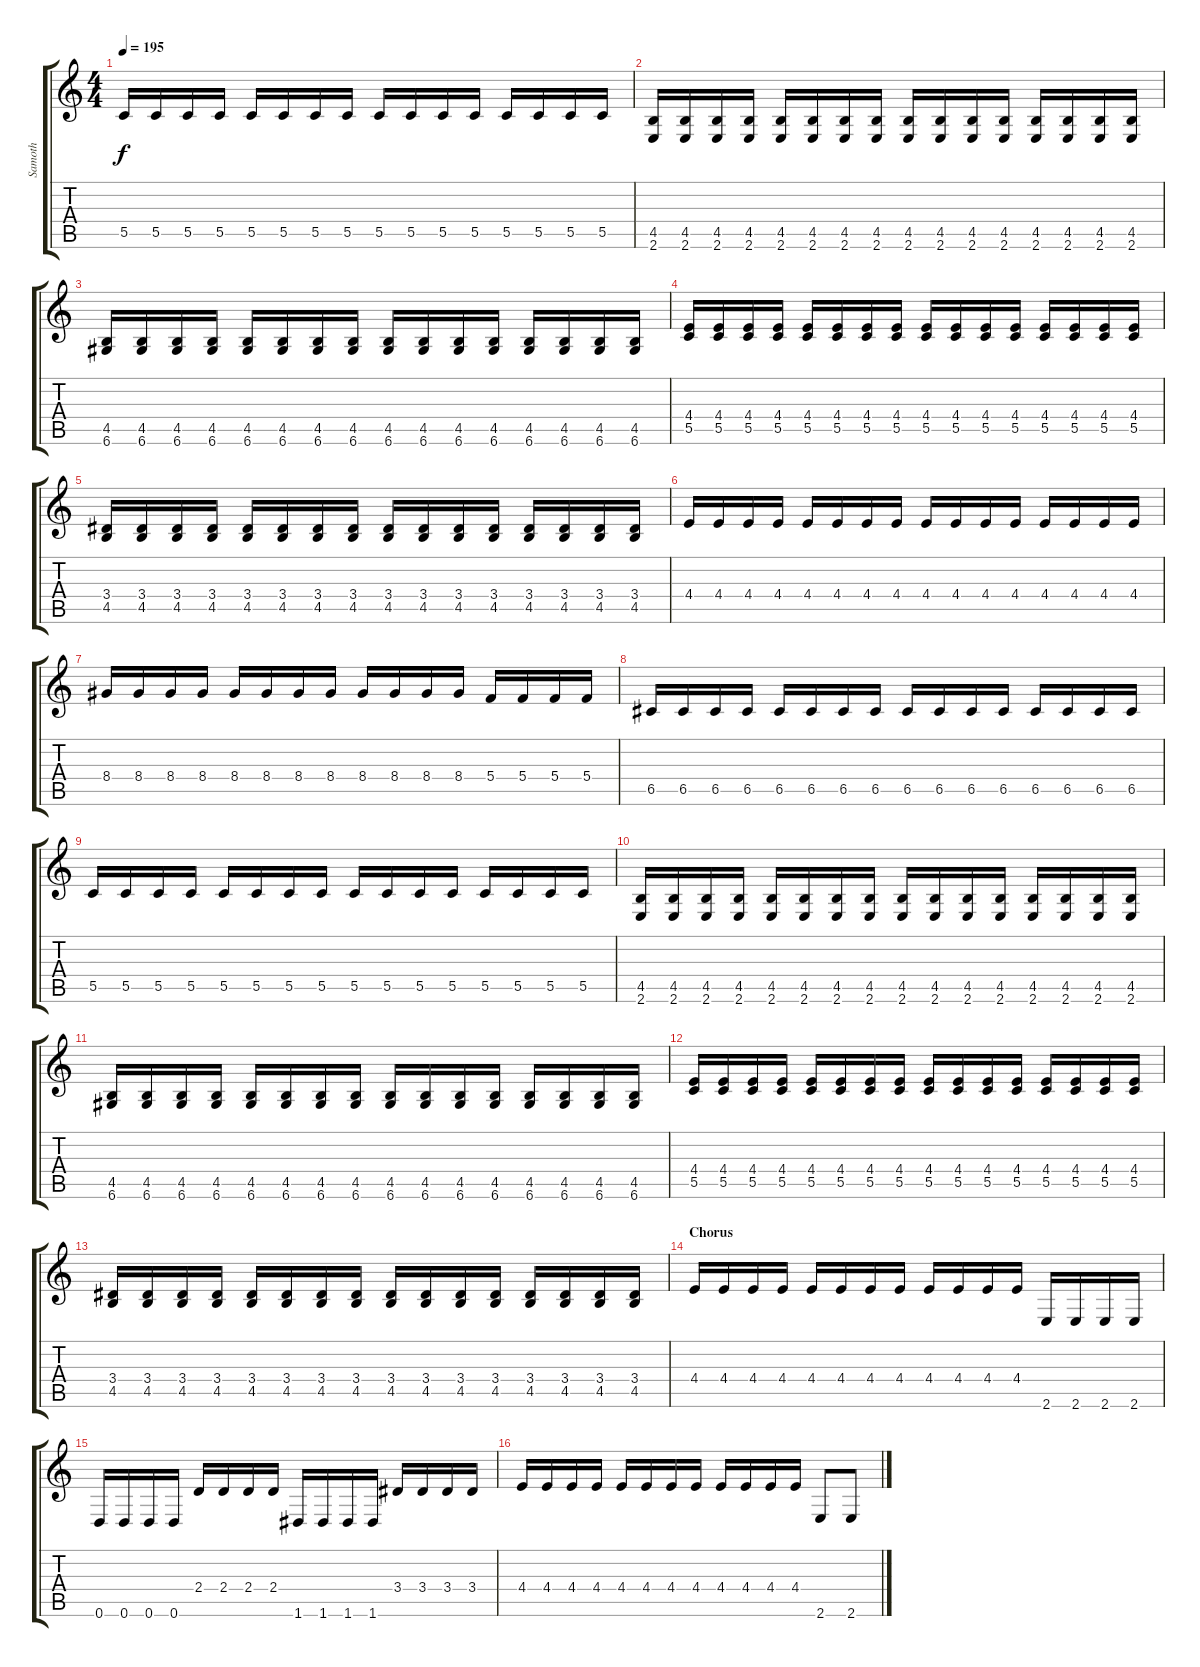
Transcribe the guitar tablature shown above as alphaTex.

\track ("Samoth" "Samoth") {instrument distortionguitar}
\staff {score tabs}
\tuning (D4 A3 F3 C3 G2 D2) {hide}
\ts (4 4)
\tempo 195
\clef g2
\ks c
5.5.16{dy f} 5.5.16 5.5.16 5.5.16 5.5.16 5.5.16 5.5.16 5.5.16 5.5.16 5.5.16 5.5.16 5.5.16 5.5.16 5.5.16 5.5.16 5.5.16 |
(4.5 2.6).16 (4.5 2.6).16 (4.5 2.6).16 (4.5 2.6).16 (4.5 2.6).16 (4.5 2.6).16 (4.5 2.6).16 (4.5 2.6).16 (4.5 2.6).16 (4.5 2.6).16 (4.5 2.6).16 (4.5 2.6).16 (4.5 2.6).16 (4.5 2.6).16 (4.5 2.6).16 (4.5 2.6).16 |
(4.5 6.6).16 (4.5 6.6).16 (4.5 6.6).16 (4.5 6.6).16 (4.5 6.6).16 (4.5 6.6).16 (4.5 6.6).16 (4.5 6.6).16 (4.5 6.6).16 (4.5 6.6).16 (4.5 6.6).16 (4.5 6.6).16 (4.5 6.6).16 (4.5 6.6).16 (4.5 6.6).16 (4.5 6.6).16 |
(4.4 5.5).16 (4.4 5.5).16 (4.4 5.5).16 (4.4 5.5).16 (4.4 5.5).16 (4.4 5.5).16 (4.4 5.5).16 (4.4 5.5).16 (4.4 5.5).16 (4.4 5.5).16 (4.4 5.5).16 (4.4 5.5).16 (4.4 5.5).16 (4.4 5.5).16 (4.4 5.5).16 (4.4 5.5).16 |
(3.4 4.5).16 (3.4 4.5).16 (3.4 4.5).16 (3.4 4.5).16 (3.4 4.5).16 (3.4 4.5).16 (3.4 4.5).16 (3.4 4.5).16 (3.4 4.5).16 (3.4 4.5).16 (3.4 4.5).16 (3.4 4.5).16 (3.4 4.5).16 (3.4 4.5).16 (3.4 4.5).16 (3.4 4.5).16 |
4.4.16 4.4.16 4.4.16 4.4.16 4.4.16 4.4.16 4.4.16 4.4.16 4.4.16 4.4.16 4.4.16 4.4.16 4.4.16 4.4.16 4.4.16 4.4.16 |
8.4.16 8.4.16 8.4.16 8.4.16 8.4.16 8.4.16 8.4.16 8.4.16 8.4.16 8.4.16 8.4.16 8.4.16 5.4.16 5.4.16 5.4.16 5.4.16 |
6.5.16 6.5.16 6.5.16 6.5.16 6.5.16 6.5.16 6.5.16 6.5.16 6.5.16 6.5.16 6.5.16 6.5.16 6.5.16 6.5.16 6.5.16 6.5.16 |
5.5.16 5.5.16 5.5.16 5.5.16 5.5.16 5.5.16 5.5.16 5.5.16 5.5.16 5.5.16 5.5.16 5.5.16 5.5.16 5.5.16 5.5.16 5.5.16 |
(4.5 2.6).16 (4.5 2.6).16 (4.5 2.6).16 (4.5 2.6).16 (4.5 2.6).16 (4.5 2.6).16 (4.5 2.6).16 (4.5 2.6).16 (4.5 2.6).16 (4.5 2.6).16 (4.5 2.6).16 (4.5 2.6).16 (4.5 2.6).16 (4.5 2.6).16 (4.5 2.6).16 (4.5 2.6).16 |
(4.5 6.6).16 (4.5 6.6).16 (4.5 6.6).16 (4.5 6.6).16 (4.5 6.6).16 (4.5 6.6).16 (4.5 6.6).16 (4.5 6.6).16 (4.5 6.6).16 (4.5 6.6).16 (4.5 6.6).16 (4.5 6.6).16 (4.5 6.6).16 (4.5 6.6).16 (4.5 6.6).16 (4.5 6.6).16 |
(4.4 5.5).16 (4.4 5.5).16 (4.4 5.5).16 (4.4 5.5).16 (4.4 5.5).16 (4.4 5.5).16 (4.4 5.5).16 (4.4 5.5).16 (4.4 5.5).16 (4.4 5.5).16 (4.4 5.5).16 (4.4 5.5).16 (4.4 5.5).16 (4.4 5.5).16 (4.4 5.5).16 (4.4 5.5).16 |
(3.4 4.5).16 (3.4 4.5).16 (3.4 4.5).16 (3.4 4.5).16 (3.4 4.5).16 (3.4 4.5).16 (3.4 4.5).16 (3.4 4.5).16 (3.4 4.5).16 (3.4 4.5).16 (3.4 4.5).16 (3.4 4.5).16 (3.4 4.5).16 (3.4 4.5).16 (3.4 4.5).16 (3.4 4.5).16 |
\section ("" "Chorus")
4.4.16 4.4.16 4.4.16 4.4.16 4.4.16 4.4.16 4.4.16 4.4.16 4.4.16 4.4.16 4.4.16 4.4.16 2.6.16 2.6.16 2.6.16 2.6.16 |
0.6.16 0.6.16 0.6.16 0.6.16 2.4.16 2.4.16 2.4.16 2.4.16 1.6.16 1.6.16 1.6.16 1.6.16 3.4.16 3.4.16 3.4.16 3.4.16 |
4.4.16 4.4.16 4.4.16 4.4.16 4.4.16 4.4.16 4.4.16 4.4.16 4.4.16 4.4.16 4.4.16 4.4.16 2.6.8 2.6.8
